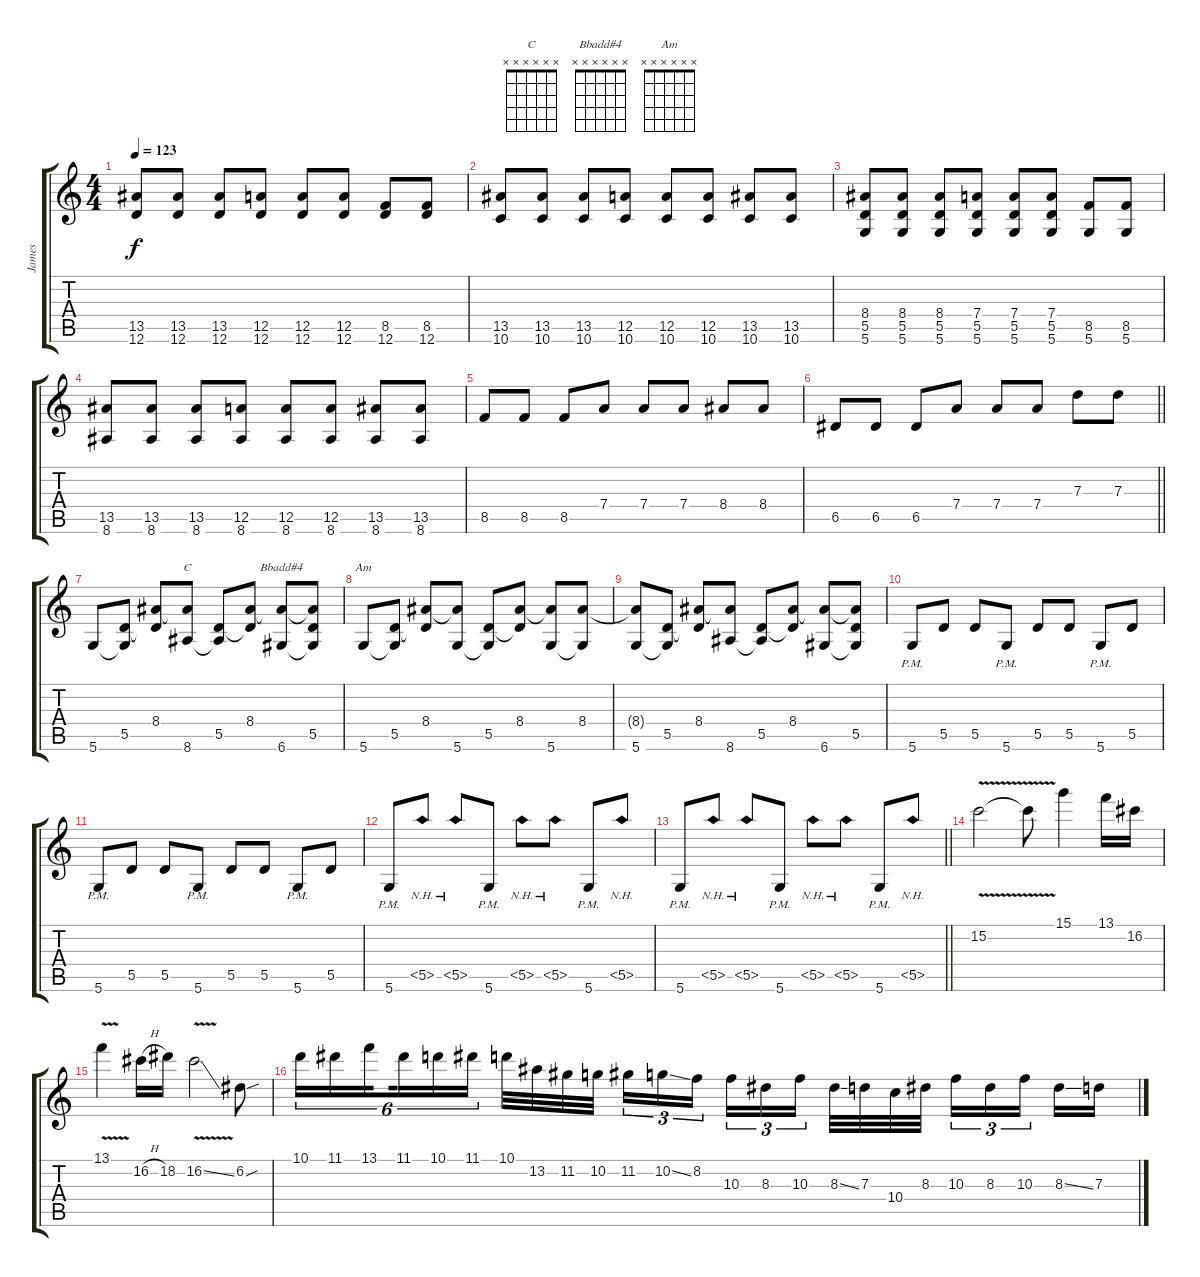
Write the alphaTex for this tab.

\track ("James" "James") {instrument distortionguitar}
\staff {score tabs}
\tuning (E4 A3 G3 D3 A2 D2) {hide}
\chord ("C" x x x x x x)
\chord ("Bbadd#4" x x x x x x)
\chord ("Am" x x x x x x)
\ts (4 4)
\tempo 123
\clef g2
\ks c
(13.5 12.6).8{dy f} (13.5 12.6).8 (13.5 12.6).8 (12.5 12.6).8 (12.5 12.6).8 (12.5 12.6).8 (8.5 12.6).8 (8.5 12.6).8 |
(13.5 10.6).8 (13.5 10.6).8 (13.5 10.6).8 (12.5 10.6).8 (12.5 10.6).8 (12.5 10.6).8 (13.5 10.6).8 (13.5 10.6).8 |
(8.4 5.5 5.6).8 (8.4 5.5 5.6).8 (8.4 5.5 5.6).8 (7.4 5.5 5.6).8 (7.4 5.5 5.6).8 (7.4 5.5 5.6).8 (8.5 5.6).8 (8.5 5.6).8 |
(13.5 8.6).8 (13.5 8.6).8 (13.5 8.6).8 (12.5 8.6).8 (12.5 8.6).8 (12.5 8.6).8 (13.5 8.6).8 (13.5 8.6).8 |
8.5.8 8.5.8 8.5.8 7.4.8 7.4.8 7.4.8 8.4.8 8.4.8 |
\barLineRight lightlight
6.5.8 6.5.8 6.5.8 7.4.8 7.4.8 7.4.8 7.3.8 7.3.8 |
5.6.8 (5.5 5.6{t}).8 (8.4 5.5{t}).8 (8.4{t} 8.6).8{ch "C"} (5.5 8.6{t}).8 (8.4 5.5{t}).8 (8.4{t} 6.6).8{ch "Bbadd#4"} (8.4{t} 5.5 6.6{t}).8 |
5.6.8{ch "Am"} (5.5 5.6{t}).8 (8.4 5.5{t}).8 (8.4{t} 5.6).8 (5.5 5.6{t}).8 (8.4 5.5{t}).8 (8.4{t} 5.6).8 (8.4 5.6{t}).8 |
(8.4{t} 5.6).8 (5.5 5.6{t}).8 (8.4 5.5{t}).8 (8.4{t} 8.6).8 (5.5 8.6{t}).8 (8.4 5.5{t}).8 (8.4{t} 6.6).8 (8.4{t} 5.5 6.6{t}).8 |
5.6{pm}.8 5.5.8 5.5.8 5.6{pm}.8 5.5.8 5.5.8 5.6{pm}.8 5.5.8 |
5.6{pm}.8 5.5.8 5.5.8 5.6{pm}.8 5.5.8 5.5.8 5.6{pm}.8 5.5.8 |
5.6{pm}.8 5.5{nh}.8 5.5{nh}.8 5.6{pm}.8 5.5{nh}.8 5.5{nh}.8 5.6{pm}.8 5.5{nh}.8 |
\barLineRight lightlight
5.6{pm}.8 5.5{nh}.8 5.5{nh}.8 5.6{pm}.8 5.5{nh}.8 5.5{nh}.8 5.6{pm}.8 5.5{nh}.8 |
15.2{v}.2{volume 16} 15.2{t}.8 15.1.4 13.1.16 16.2.16 |
13.1{v}.4 16.2{h}.16 18.2.16 16.2{v ss}.2 6.2{sou}.8 |
10.1.16{tu (6 4)} 11.1.16{tu (6 4)} 13.1.16{tu (6 4) beam splitsecondary} 11.1.16{tu (6 4)} 10.1.16{tu (6 4)} 11.1.16{tu (6 4)} 10.1.32 13.2.32 11.2.32 10.2.32{beam splitsecondary} 11.2.16{tu (3 2)} 10.2{ss}.16{tu (3 2)} 8.2.16{tu (3 2)} 10.3.16{tu (3 2)} 8.3.16{tu (3 2)} 10.3.16{tu (3 2) beam splitsecondary} 8.3{ss}.32 7.3.32 10.4.32 8.3.32 10.3.16{tu (3 2)} 8.3.16{tu (3 2)} 10.3.16{tu (3 2) beam splitsecondary} 8.3{ss}.16 7.3.16
